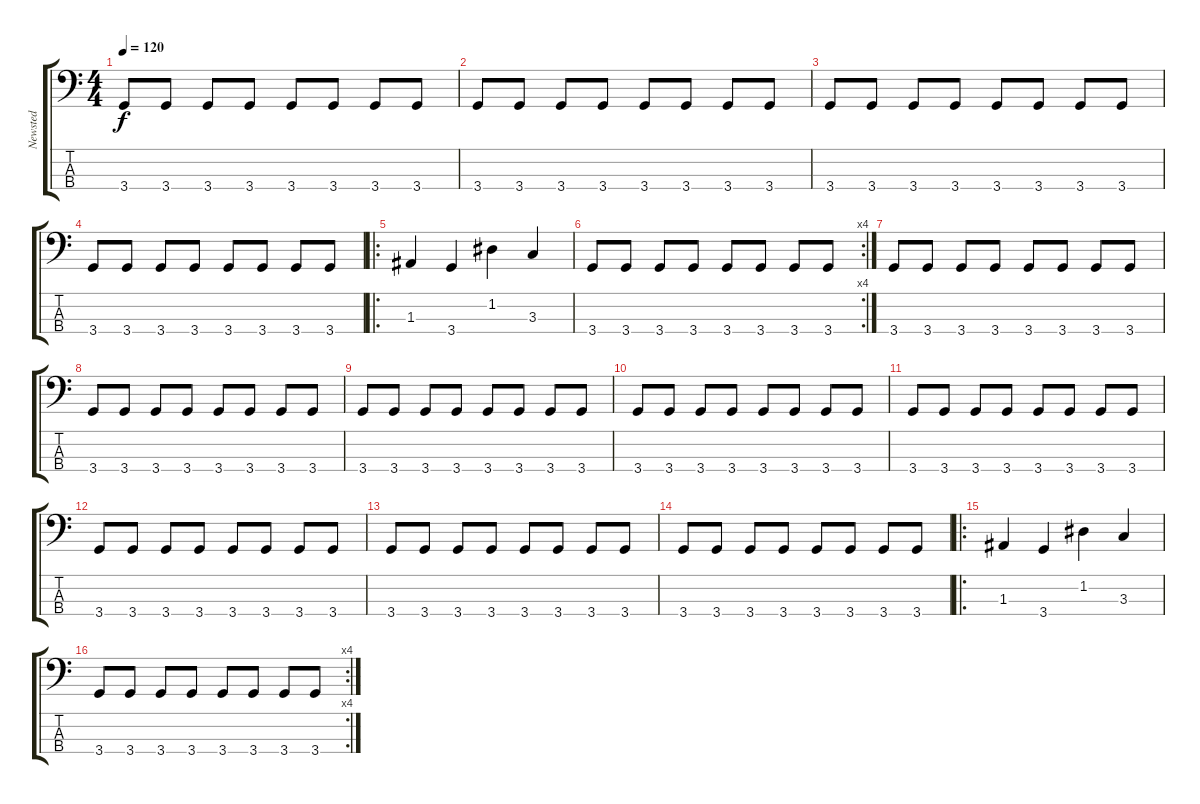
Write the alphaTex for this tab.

\track ("Newsted" "Newsted") {instrument electricbasspick}
\staff {score tabs}
\tuning (G2 D2 A1 E1) {hide}
\ts (4 4)
\tempo 120
\clef f4
\ks c
3.4.8{dy f} 3.4.8 3.4.8 3.4.8 3.4.8 3.4.8 3.4.8 3.4.8 |
3.4.8 3.4.8 3.4.8 3.4.8 3.4.8 3.4.8 3.4.8 3.4.8 |
3.4.8 3.4.8 3.4.8 3.4.8 3.4.8 3.4.8 3.4.8 3.4.8 |
3.4.8 3.4.8 3.4.8 3.4.8 3.4.8 3.4.8 3.4.8 3.4.8 |
\ro
1.3.4 3.4.4 1.2.4 3.3.4 |
\rc 4
3.4.8 3.4.8 3.4.8 3.4.8 3.4.8 3.4.8 3.4.8 3.4.8 |
3.4.8 3.4.8 3.4.8 3.4.8 3.4.8 3.4.8 3.4.8 3.4.8 |
3.4.8 3.4.8 3.4.8 3.4.8 3.4.8 3.4.8 3.4.8 3.4.8 |
3.4.8 3.4.8 3.4.8 3.4.8 3.4.8 3.4.8 3.4.8 3.4.8 |
3.4.8 3.4.8 3.4.8 3.4.8 3.4.8 3.4.8 3.4.8 3.4.8 |
3.4.8 3.4.8 3.4.8 3.4.8 3.4.8 3.4.8 3.4.8 3.4.8 |
3.4.8 3.4.8 3.4.8 3.4.8 3.4.8 3.4.8 3.4.8 3.4.8 |
3.4.8 3.4.8 3.4.8 3.4.8 3.4.8 3.4.8 3.4.8 3.4.8 |
3.4.8 3.4.8 3.4.8 3.4.8 3.4.8 3.4.8 3.4.8 3.4.8 |
\ro
1.3.4 3.4.4 1.2.4 3.3.4 |
\rc 4
3.4.8 3.4.8 3.4.8 3.4.8 3.4.8 3.4.8 3.4.8 3.4.8
